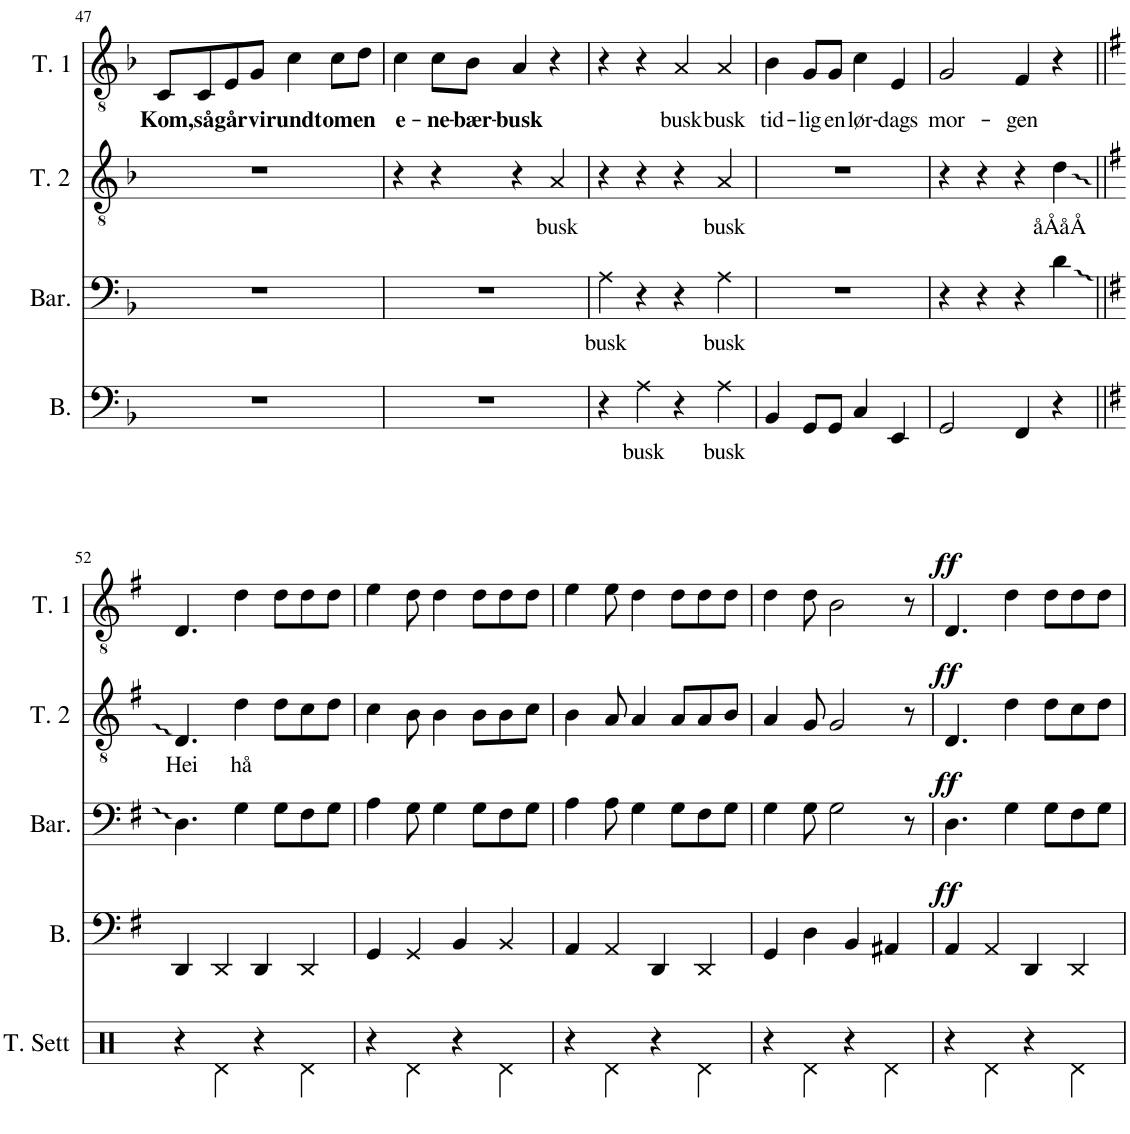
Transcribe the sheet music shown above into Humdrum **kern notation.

**kern	**text	**dynam	**kern	**text	**dynam	**kern	**text	**dynam	**kern	**text	**dynam
*part4	*part4	*part4	*part3	*part3	*part3	*part2	*part2	*part2	*part1	*part1	*part1
*staff4	*staff4	*staff4	*staff3	*staff3	*staff3	*staff2	*staff2	*staff2	*staff1	*staff1	*staff1
*I"Bass	*	*	*I"Baryton	*	*	*I"Tenor 2	*	*	*I"Tenor 1	*	*
*I'B.	*	*	*I'Bar.	*	*	*I'T. 2	*	*	*I'T. 1	*	*
!!LO:PB:g=z
*clefF4	*	*	*clefF4	*	*	*clefGv2	*	*	*clefGv2	*	*
*k[b-]	*	*	*k[b-]	*	*	*k[b-]	*	*	*k[b-]	*	*
*M4/4	*	*	*M4/4	*	*	*M4/4	*	*	*M4/4	*	*
=47	=47	=47	=47	=47	=47	=47	=47	=47	=47	=47	=47
!	!	!	!	!	!	!	!	!	!	!LO:LY:b	!
1r	.	.	1r	.	.	1r	.	.	8C/L	Kom,	.
!	!	!	!	!	!	!	!	!	!	!LO:LY:b	!
.	.	.	.	.	.	.	.	.	8C/	så	.
!	!	!	!	!	!	!	!	!	!	!LO:LY:b	!
.	.	.	.	.	.	.	.	.	8E/	går	.
!	!	!	!	!	!	!	!	!	!	!LO:LY:b	!
.	.	.	.	.	.	.	.	.	8G/J	vi	.
!	!	!	!	!	!	!	!	!	!	!LO:LY:b	!
.	.	.	.	.	.	.	.	.	4c\	rundt	.
!	!	!	!	!	!	!	!	!	!	!LO:LY:b	!
.	.	.	.	.	.	.	.	.	8c\L	om	.
!	!	!	!	!	!	!	!	!	!	!LO:LY:b	!
.	.	.	.	.	.	.	.	.	8d\J	en	.
=48	=48	=48	=48	=48	=48	=48	=48	=48	=48	=48	=48
!	!	!	!	!	!	!	!	!	!	!LO:LY:b	!
1r	.	.	1r	.	.	4r	.	.	4c\	e-	.
!	!	!	!	!	!	!	!	!	!	!LO:LY:b	!
.	.	.	.	.	.	4r	.	.	8c\L	-ne-	.
!	!	!	!	!	!	!	!	!	!	!LO:LY:b	!
.	.	.	.	.	.	.	.	.	8B-\J	-bær-	.
!	!	!	!	!	!	!	!	!	!	!LO:LY:b	!
.	.	.	.	.	.	4r	.	.	4A/	-busk	.
!	!	!	!	!	!	!	!LO:LY:b	!	!	!	!
.	.	.	.	.	.	4A/	busk	.	4r	.	.
=49	=49	=49	=49	=49	=49	=49	=49	=49	=49	=49	=49
!	!	!	!	!LO:LY:b	!	!	!	!	!	!	!
4r	.	.	4A\	busk	.	4r	.	.	4r	.	.
!	!LO:LY:b	!	!	!	!	!	!	!	!	!	!
4A\	busk	.	4r	.	.	4r	.	.	4r	.	.
!	!	!	!	!	!	!	!	!	!	!LO:LY:b	!
4r	.	.	4r	.	.	4r	.	.	4A/	busk	.
!	!LO:LY:b	!	!	!LO:LY:b	!	!	!LO:LY:b	!	!	!LO:LY:b	!
4A\	busk	.	4A\	busk	.	4A/	busk	.	4A/	busk	.
=50	=50	=50	=50	=50	=50	=50	=50	=50	=50	=50	=50
!	!	!	!	!	!	!	!	!	!	!LO:LY:b	!
4BB-/	.	.	1r	.	.	1r	.	.	4B-\	tid-	.
!	!	!	!	!	!	!	!	!	!	!LO:LY:b	!
8GG/L	.	.	.	.	.	.	.	.	8G/L	-lig	.
!	!	!	!	!	!	!	!	!	!	!LO:LY:b	!
8GG/J	.	.	.	.	.	.	.	.	8G/J	en	.
!	!	!	!	!	!	!	!	!	!	!LO:LY:b	!
4C/	.	.	.	.	.	.	.	.	4c\	lør-	.
!	!	!	!	!	!	!	!	!	!	!LO:LY:b	!
4EE/	.	.	.	.	.	.	.	.	4E/	-dags	.
=51	=51	=51	=51	=51	=51	=51	=51	=51	=51	=51	=51
!	!	!	!	!	!	!	!	!	!	!LO:LY:b	!
2GG/	.	.	4r	.	.	4r	.	.	2G/	mor-	.
.	.	.	4r	.	.	4r	.	.	.	.	.
!	!	!	!	!	!	!	!	!	!	!LO:LY:b	!
4FF/	.	.	4r	.	.	4r	.	.	4F/	-gen	.
!	!	!	!	!	!	!	!LO:LY:b	!	!	!	!
4r	.	.	4d\	.	.	4d\	åÅåÅ	.	4r	.	.
!!LO:LB:g=z
=52||	=52||	=52||	=52||	=52||	=52||	=52||	=52||	=52||	=52||	=52||	=52||
*k[f#]	*	*	*k[f#]	*	*	*k[f#]	*	*	*k[f#]	*	*
!	!	!	!	!	!	!	!LO:LY:b	!	!	!	!
4DD/	.	.	4.D\	.	.	4.D/	Hei	.	4.D/	.	.
4DD/	.	.	.	.	.	.	.	.	.	.	.
!	!	!	!	!	!	!	!LO:LY:b	!	!	!	!
.	.	.	4G\	.	.	4d\	hå	.	4d\	.	.
4DD/	.	.	.	.	.	.	.	.	.	.	.
.	.	.	8G\L	.	.	8d\L	.	.	8d\L	.	.
4DD/	.	.	8F#\	.	.	8c\	.	.	8d\	.	.
.	.	.	8G\J	.	.	8d\J	.	.	8d\J	.	.
=53	=53	=53	=53	=53	=53	=53	=53	=53	=53	=53	=53
4GG/	.	.	4A\	.	.	4c\	.	.	4e\	.	.
4GG/	.	.	8G\	.	.	8B\	.	.	8d\	.	.
.	.	.	4G\	.	.	4B\	.	.	4d\	.	.
4BB/	.	.	.	.	.	.	.	.	.	.	.
.	.	.	8G\L	.	.	8B\L	.	.	8d\L	.	.
4BB/	.	.	8F#\	.	.	8B\	.	.	8d\	.	.
.	.	.	8G\J	.	.	8c\J	.	.	8d\J	.	.
=54	=54	=54	=54	=54	=54	=54	=54	=54	=54	=54	=54
4AA/	.	.	4A\	.	.	4B\	.	.	4e\	.	.
4AA/	.	.	8A\	.	.	8A/	.	.	8e\	.	.
.	.	.	4G\	.	.	4A/	.	.	4d\	.	.
4DD/	.	.	.	.	.	.	.	.	.	.	.
.	.	.	8G\L	.	.	8A/L	.	.	8d\L	.	.
4DD/	.	.	8F#\	.	.	8A/	.	.	8d\	.	.
.	.	.	8G\J	.	.	8B/J	.	.	8d\J	.	.
=55	=55	=55	=55	=55	=55	=55	=55	=55	=55	=55	=55
4GG/	.	.	4G\	.	.	4A/	.	.	4d\	.	.
4D\	.	.	8G\	.	.	8G/	.	.	8d\	.	.
.	.	.	2G\	.	.	2G/	.	.	2B\	.	.
4BB/	.	.	.	.	.	.	.	.	.	.	.
4AA#X/	.	.	.	.	.	.	.	.	.	.	.
.	.	.	8r	.	.	8r	.	.	8r	.	.
=56	=56	=56	=56	=56	=56	=56	=56	=56	=56	=56	=56
!	!	!LO:DY:a	!	!	!LO:DY:a	!	!	!LO:DY:a	!	!	!LO:DY:a
4AA/	.	ff	4.D\	.	ff	4.D/	.	ff	4.D/	.	ff
4AA/	.	.	.	.	.	.	.	.	.	.	.
.	.	.	4G\	.	.	4d\	.	.	4d\	.	.
4DD/	.	.	.	.	.	.	.	.	.	.	.
.	.	.	8G\L	.	.	8d\L	.	.	8d\L	.	.
4DD/	.	.	8F#\	.	.	8c\	.	.	8d\	.	.
.	.	.	8G\J	.	.	8d\J	.	.	8d\J	.	.
=	=	=	=	=	=	=	=	=	=	=	=
*-	*-	*-	*-	*-	*-	*-	*-	*-	*-	*-	*-
